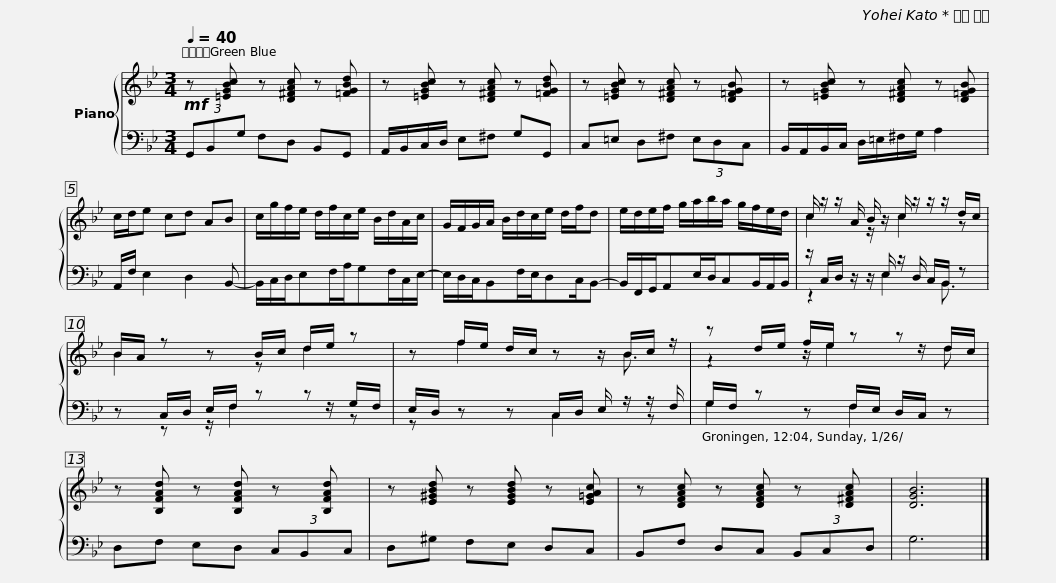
X:1
%%score { ( 1 3 ) | ( 2 4 ) }
L:1/8
Q:1/4=40
M:3/4
I:linebreak $
K:Bb
V:1 treble
V:3 treble
V:2 bass
V:4 bass
V:1
!mf! z [=EGBc] z [D^FAc] z [=FGBd] | z [=EGBc] z [D^FAc] z [=FGBd] | z [=EGBc] z [D^FAc] z [D=FGB] | z [=EGBc] z [D^FAc] z [D=FGB] |$ c/d/e cd AB | %5
 c/g/f/e/ d/f/c/e/ B/d/A/c/ | G/F/G/A/ B/d/c/e/ d/f/d | e/d/e/f/ g/a/b/a/ g/f/e/d/ |$ c/ z/ z/ A/ B/ z/ c/ z/ z/ z/ d/c/ | B/A/ z z B/c/ d/e/ z | %10
 z f/e/ d/c/ z z/ B/c/ z/ |$ z d/e/ f/e/ z z d/c/ | z [B,FAd] z [B,FAd] z [B,FAd] | z [E^GBd] z [EGBd] z [E=GAc] | z [DFAc] z [DFAc] z [D^FAc] | %15
 [DGB]6 |] %16
V:2
 (3G,,B,,G, F,D, B,,G,, | A,,/B,,/C,/D,/ E,^F, G,G,, | C,=E, D,^F, (3E,D,C, | B,,/A,,/B,,/C,/ D,/=E,/^F,/G,/ A,2 |$ A,,/F,/ E,2 D,2 B,,- | %5
 B,,/C,/D,/E,F,/A,/G,F,/C,/E,/- | E,/D,/C,/B,,F,/E,/D,C,/B,,- | B,,/F,,/G,,/A,,E,/D,/C,B,,/A,,/B,,/ |$ z/ C,/D,/ z/ z/ E,/ z/ D,/ C,/B,,/ z | z C,/D,/ E,/F,/ z z G,/F,/ | %10
 E,/D,/ z z C,/D,/ E,/ z/ z/ F,/ |$ G,/F,/ z z F,/E,/ D,/C,/ z | D,F, E,D, (3C,B,,C, | D,^G, F,E, D,C, | B,,F, D,C, (3B,,C,D, | %15
 G,6 |] %16
V:3
 x6 | x6 | x6 | x6 |$ x6 | %5
 x6 | x6 | x6 |$ c2 z/ z/ c2 z | B2 z z d2 | %10
 z f2 z z/ B3/2 |$ z2 z/ e2 z/ d | x6 | x6 | x6 | %15
 x6 |] %16
V:4
 x6 | x6 | x6 | x6 |$ x6 | %5
 x6 | x6 | x6 |$ z2 z/ E,2 B,,3/2 | z z z/ F,2 z/ z | %10
 z z z C,2 z |$ G,2 z F,2 z | x6 | x6 | x6 | %15
 x6 |] %16
